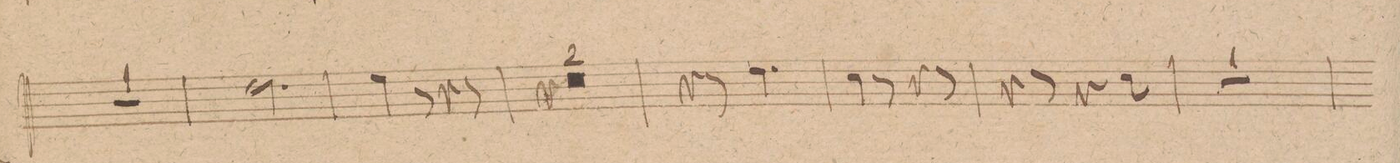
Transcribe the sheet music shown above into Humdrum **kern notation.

**kern	**dynam
*I"Clarinetto in A	*
*clefG2	*
*k[f#c#g#]	*
*M6/8	*
2.r	.
=133	=133
2.b\	.
=134	=134
4cc#\	.
8r	.
4r	.
8r	.
=135	=135
1.r	.
=136	=136
=137	=137
4r	.
8r	.
4.b\	.
=138	=138
4a\	.
8r	.
4r	.
8r	.
=139	=139
4r	.
8r	.
4r	.
8a\	.
=140	=140
2.r	.
=141	=141
*-	*-
